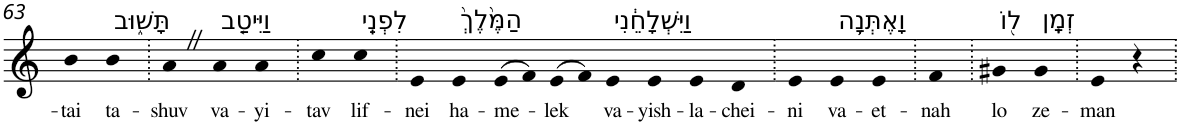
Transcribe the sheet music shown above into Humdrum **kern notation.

**kern	**text
*part1	*part1
*staff1	*staff1
*I"Piano	*
*I'Pno	*
!!LO:PB:g=z
*clefG2	*
*k[]	*
=63	=63
!	!LO:LY:b
4b	-tai
!LO:TX:a:t=תָּשׁ֑וּב	!
!	!LO:LY:b
4b	ta-
=64.	=64.
!	!LO:LY:b
4aZ	-shuv
!LO:TX:a:t=וַיִּיטַ֤ב	!
!	!LO:LY:b
4a	va-
!	!LO:LY:b
4a	-yi-
=65.	=65.
!	!LO:LY:b
4cc	-tav
!LO:TX:a:t=לִפְנֵֽי	!
!	!LO:LY:b
4cc	lif-
=66.	=66.
!	!LO:LY:b
4e	-nei
!LO:TX:a:t=הַמֶּ֙לֶךְ֙	!
!	!LO:LY:b
4e	ha-
!	!LO:LY:b
(>8e	-me-
8f)	.
!	!LO:LY:b
(>8e	-lek
8f)	.
!LO:TX:a:t=וַיִּשְׁלָחֵ֔נִי	!
!	!LO:LY:b
4e	va-
!	!LO:LY:b
4e	-yish-
!	!LO:LY:b
4e	-la-
!	!LO:LY:b
4d	-chei-
=67.	=67.
!	!LO:LY:b
4e	-ni
!LO:TX:a:t=וָאֶתְּנָ֥ה	!
!	!LO:LY:b
4e	va-
!	!LO:LY:b
4e	-et-
=68.	=68.
!	!LO:LY:b
4f	-nah
=69.	=69.
!LO:TX:a:t=ל֖וֹ	!
!	!LO:LY:b
4g#X	lo
!LO:TX:a:t=זְמָֽן	!
!	!LO:LY:b
4g#	ze-
=70.	=70.
!	!LO:LY:b
4e	-man
4r	.
=.	=.
*-	*-
